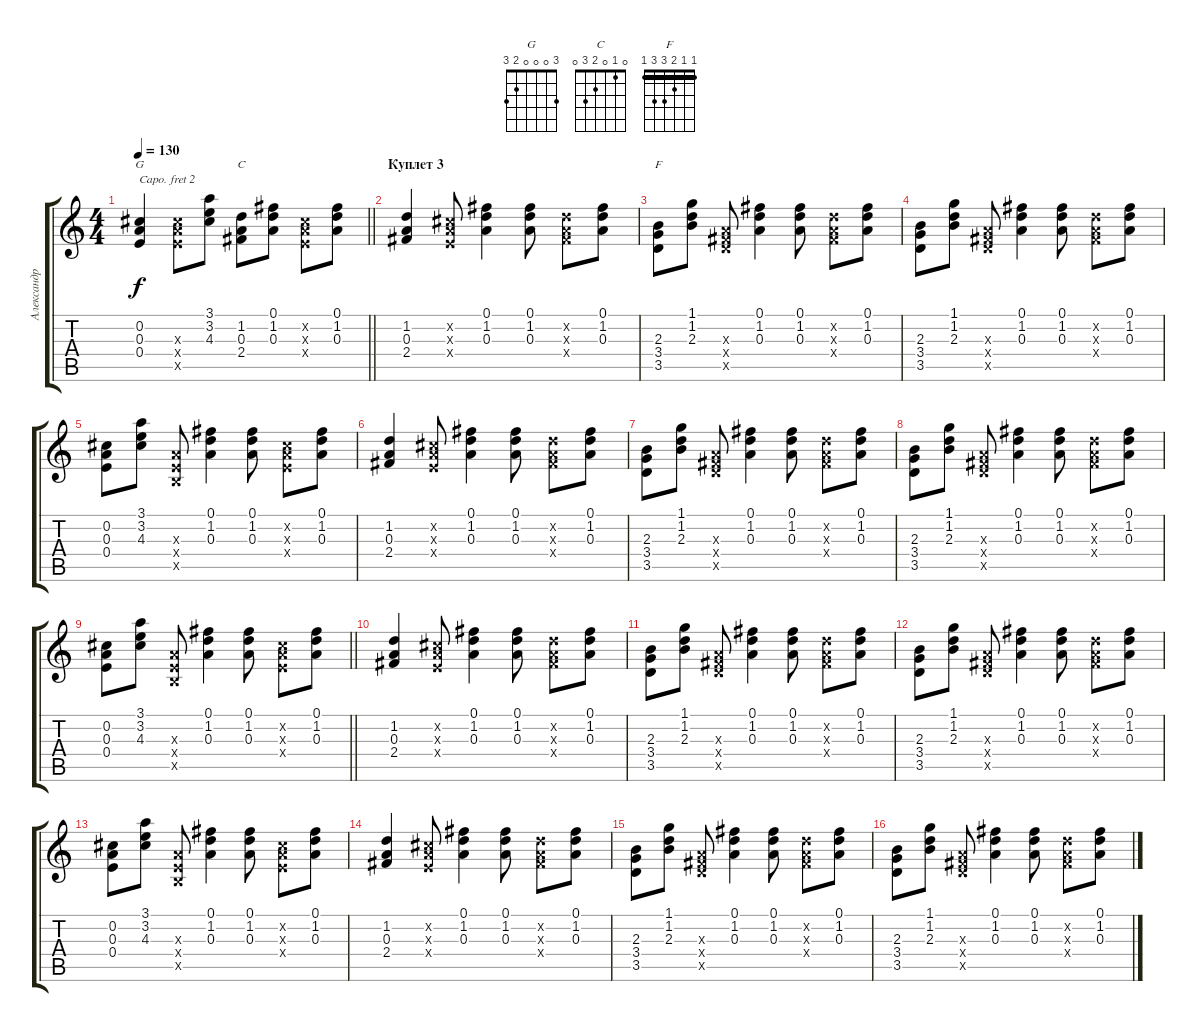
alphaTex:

\track ("Александр Васильев (ритм-гитара 1)" "Александр ") {instrument acousticguitarsteel}
\staff {score tabs}
\capo 2
\tuning (E4 B3 G3 D3 A2 E2) {hide}
\chord ("G" 3 0 0 0 2 3)
\chord ("C" 0 1 0 2 3 0)
\chord ("F" 1 1 2 3 3 1) {barre 1}
\ts (4 4)
\tempo 130
\clef g2
\barLineRight lightlight
\ks c
(0.2 0.3 0.4).4{ch "G" dy f} (4.3{x} 5.4{x} 5.5{x}).8 (3.1 3.2 4.3).8 (1.2 0.3 2.4).8{ch "C"} (0.1 1.2 0.3).8 (0.2{x} 0.3{x} 0.4{x}).8 (0.1 1.2 0.3).8 |
\section ("" "Куплет 3")
(1.2 0.3 2.4).4{volume 13} (0.2{x} 0.3{x} 0.4{x}).8 (0.1 1.2 0.3).4 (0.1 1.2 0.3).8 (1.2{x} 0.3{x} 2.4{x}).8 (0.1 1.2 0.3).8 |
(2.3 3.4 3.5).8{ch "F"} (1.1 1.2 2.3).8 (0.3{x} 2.4{x} 3.5{x}).8 (0.1 1.2 0.3).4 (0.1 1.2 0.3).8 (1.2{x} 0.3{x} 2.4{x}).8 (0.1 1.2 0.3).8 |
(2.3 3.4 3.5).8 (1.1 1.2 2.3).8 (0.3{x} 2.4{x} 3.5{x}).8 (0.1 1.2 0.3).4 (0.1 1.2 0.3).8 (1.2{x} 0.3{x} 2.4{x}).8 (0.1 1.2 0.3).8 |
(0.2 0.3 0.4).8 (3.1 3.2 4.3).8 (0.3{x} 0.4{x} 0.5{x}).8 (0.1 1.2 0.3).4 (0.1 1.2 0.3).8 (0.2{x} 0.3{x} 0.4{x}).8 (0.1 1.2 0.3).8 |
(1.2 0.3 2.4).4 (0.2{x} 0.3{x} 0.4{x}).8 (0.1 1.2 0.3).4 (0.1 1.2 0.3).8 (1.2{x} 0.3{x} 2.4{x}).8 (0.1 1.2 0.3).8 |
(2.3 3.4 3.5).8 (1.1 1.2 2.3).8 (0.3{x} 2.4{x} 3.5{x}).8 (0.1 1.2 0.3).4 (0.1 1.2 0.3).8 (1.2{x} 0.3{x} 2.4{x}).8 (0.1 1.2 0.3).8 |
(2.3 3.4 3.5).8 (1.1 1.2 2.3).8 (0.3{x} 2.4{x} 3.5{x}).8 (0.1 1.2 0.3).4 (0.1 1.2 0.3).8 (1.2{x} 0.3{x} 2.4{x}).8 (0.1 1.2 0.3).8 |
\barLineRight lightlight
(0.2 0.3 0.4).8 (3.1 3.2 4.3).8 (0.3{x} 0.4{x} 0.5{x}).8 (0.1 1.2 0.3).4 (0.1 1.2 0.3).8 (0.2{x} 0.3{x} 0.4{x}).8 (0.1 1.2 0.3).8 |
(1.2 0.3 2.4).4 (0.2{x} 0.3{x} 0.4{x}).8 (0.1 1.2 0.3).4 (0.1 1.2 0.3).8 (1.2{x} 0.3{x} 2.4{x}).8 (0.1 1.2 0.3).8 |
(2.3 3.4 3.5).8 (1.1 1.2 2.3).8 (0.3{x} 2.4{x} 3.5{x}).8 (0.1 1.2 0.3).4 (0.1 1.2 0.3).8 (1.2{x} 0.3{x} 2.4{x}).8 (0.1 1.2 0.3).8 |
(2.3 3.4 3.5).8 (1.1 1.2 2.3).8 (0.3{x} 2.4{x} 3.5{x}).8 (0.1 1.2 0.3).4 (0.1 1.2 0.3).8 (1.2{x} 0.3{x} 2.4{x}).8 (0.1 1.2 0.3).8 |
(0.2 0.3 0.4).8 (3.1 3.2 4.3).8 (0.3{x} 0.4{x} 0.5{x}).8 (0.1 1.2 0.3).4 (0.1 1.2 0.3).8 (0.2{x} 0.3{x} 0.4{x}).8 (0.1 1.2 0.3).8 |
(1.2 0.3 2.4).4 (0.2{x} 0.3{x} 0.4{x}).8 (0.1 1.2 0.3).4 (0.1 1.2 0.3).8 (1.2{x} 0.3{x} 2.4{x}).8 (0.1 1.2 0.3).8 |
(2.3 3.4 3.5).8 (1.1 1.2 2.3).8 (0.3{x} 2.4{x} 3.5{x}).8 (0.1 1.2 0.3).4 (0.1 1.2 0.3).8 (1.2{x} 0.3{x} 2.4{x}).8 (0.1 1.2 0.3).8 |
(2.3 3.4 3.5).8 (1.1 1.2 2.3).8 (0.3{x} 2.4{x} 3.5{x}).8 (0.1 1.2 0.3).4 (0.1 1.2 0.3).8 (1.2{x} 0.3{x} 2.4{x}).8 (0.1 1.2 0.3).8
